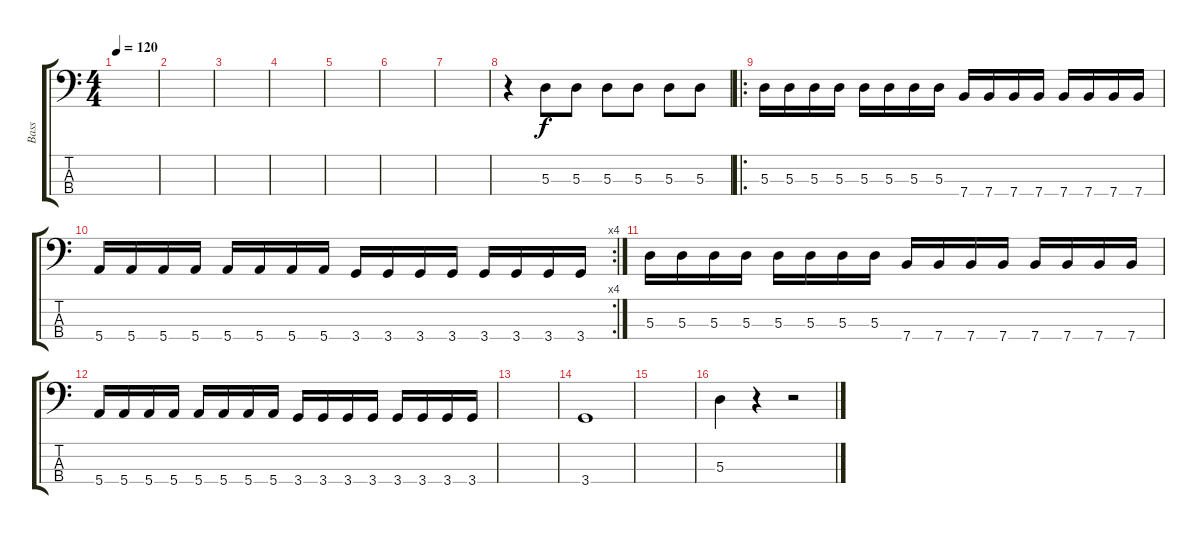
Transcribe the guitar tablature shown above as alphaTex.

\track ("Bass" "Bass") {instrument electricbasspick}
\staff {score tabs}
\tuning (G2 D2 A1 E1) {hide}
\ts (4 4)
\tempo 120
\clef f4
\ks c
|
|
|
|
|
|
|
r.4 5.3.8 5.3.8 5.3.8 5.3.8 5.3.8 5.3.8 |
\ro
5.3.16 5.3.16 5.3.16 5.3.16 5.3.16 5.3.16 5.3.16 5.3.16 7.4.16 7.4.16 7.4.16 7.4.16 7.4.16 7.4.16 7.4.16 7.4.16 |
\rc 4
5.4.16 5.4.16 5.4.16 5.4.16 5.4.16 5.4.16 5.4.16 5.4.16 3.4.16 3.4.16 3.4.16 3.4.16 3.4.16 3.4.16 3.4.16 3.4.16 |
5.3.16 5.3.16 5.3.16 5.3.16 5.3.16 5.3.16 5.3.16 5.3.16 7.4.16 7.4.16 7.4.16 7.4.16 7.4.16 7.4.16 7.4.16 7.4.16 |
5.4.16 5.4.16 5.4.16 5.4.16 5.4.16 5.4.16 5.4.16 5.4.16 3.4.16 3.4.16 3.4.16 3.4.16 3.4.16 3.4.16 3.4.16 3.4.16 |
|
3.4.1 |
|
5.3.4 r.4 r.2
